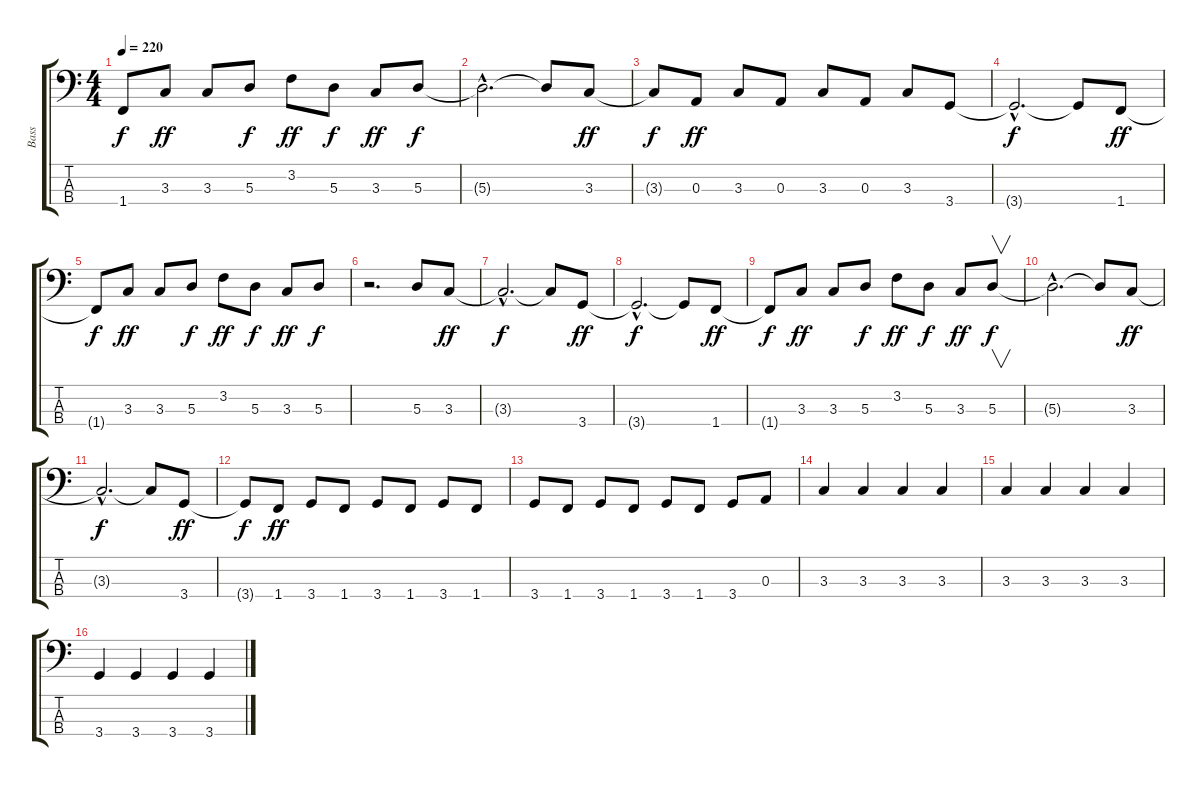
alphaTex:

\track ("Bass" "Bass") {instrument electricbassfinger}
\staff {score tabs}
\tuning (G2 D2 A1 E1) {hide}
\ts (4 4)
\tempo 220
\clef f4
\ks c
1.4{t}.8{dy f} 3.3.8{dy ff} 3.3.8 5.3.8{dy f} 3.2.8{dy ff} 5.3.8{dy f} 3.3.8{dy ff} 5.3.8{dy f} |
5.3{hac t}.2{d} 5.3{t}.8 3.3.8{dy ff} |
3.3{t}.8{dy f} 0.3.8{dy ff} 3.3.8 0.3.8 3.3.8 0.3.8 3.3.8 3.4.8 |
3.4{hac t}.2{d dy f} 3.4{t}.8 1.4.8{dy ff} |
1.4{t}.8{dy f} 3.3.8{dy ff} 3.3.8 5.3.8{dy f} 3.2.8{dy ff} 5.3.8{dy f} 3.3.8{dy ff} 5.3.8{dy f} |
r.2{d} 5.3.8 3.3.8{dy ff} |
3.3{hac t}.2{d dy f} 3.3{t}.8 3.4.8{dy ff} |
3.4{hac t}.2{d dy f} 3.4{t}.8 1.4.8{dy ff} |
1.4{t}.8{dy f} 3.3.8{dy ff} 3.3.8 5.3.8{dy f} 3.2.8{dy ff} 5.3.8{dy f} 3.3.8{dy ff} 5.3.8{v dy f} |
5.3{hac t}.2{d} 5.3{t}.8 3.3.8{dy ff} |
3.3{hac t}.2{d dy f} 3.3{t}.8 3.4.8{dy ff} |
3.4{t}.8{dy f} 1.4.8{dy ff} 3.4.8 1.4.8 3.4.8 1.4.8 3.4.8 1.4.8 |
3.4.8 1.4.8 3.4.8 1.4.8 3.4.8 1.4.8 3.4.8 0.3.8 |
3.3.4 3.3.4 3.3.4 3.3.4 |
3.3.4 3.3.4 3.3.4 3.3.4 |
3.4.4 3.4.4 3.4.4 3.4.4
